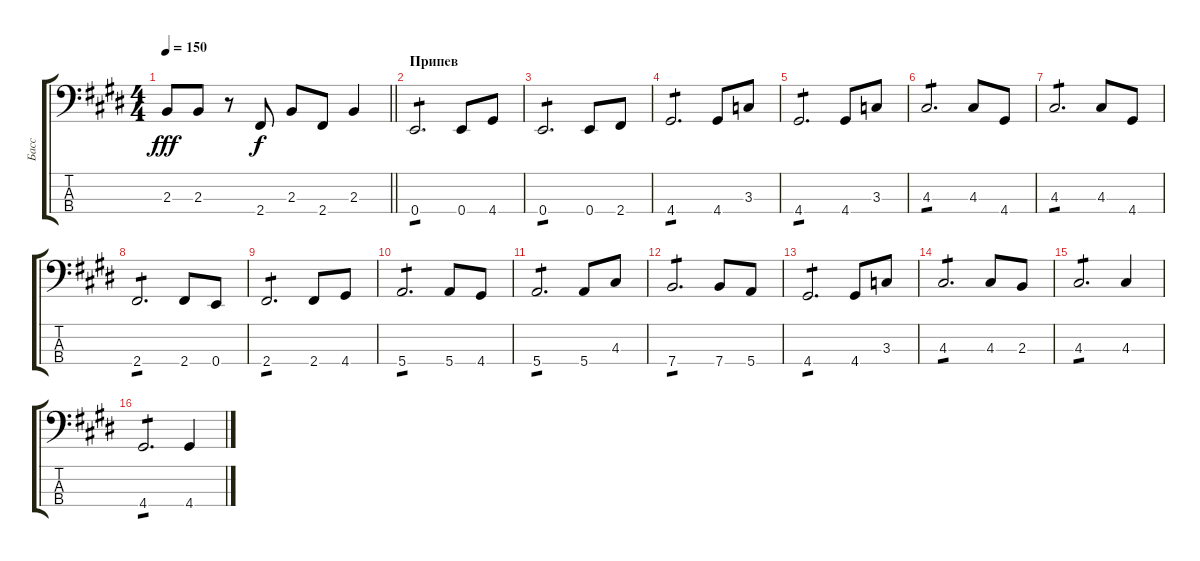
\track ("Басс" "Басс") {instrument electricbassfinger}
\staff {score tabs}
\tuning (G2 D2 A1 E1) {hide}
\ts (4 4)
\tempo 150
\clef f4
\barLineRight lightlight
\ks c#minor
2.3.8{dy fff} 2.3.8 r.8 2.4.8{dy f} 2.3.8 2.4.8 2.3.4 |
\section ("" "Припев")
0.4.2{d tp 1} 0.4.8 4.4.8 |
0.4.2{d tp 1} 0.4.8 2.4.8 |
4.4.2{d tp 1} 4.4.8 3.3.8 |
4.4.2{d tp 1} 4.4.8 3.3.8 |
4.3.2{d tp 1} 4.3.8 4.4.8 |
4.3.2{d tp 1} 4.3.8 4.4.8 |
2.4.2{d tp 1} 2.4.8 0.4.8 |
2.4.2{d tp 1} 2.4.8 4.4.8 |
5.4.2{d tp 1} 5.4.8 4.4.8 |
5.4.2{d tp 1} 5.4.8 4.3.8 |
7.4.2{d tp 1} 7.4.8 5.4.8 |
4.4.2{d tp 1} 4.4.8 3.3.8 |
4.3.2{d tp 1} 4.3.8 2.3.8 |
4.3.2{d tp 1} 4.3.4 |
4.4.2{d tp 1} 4.4.4
